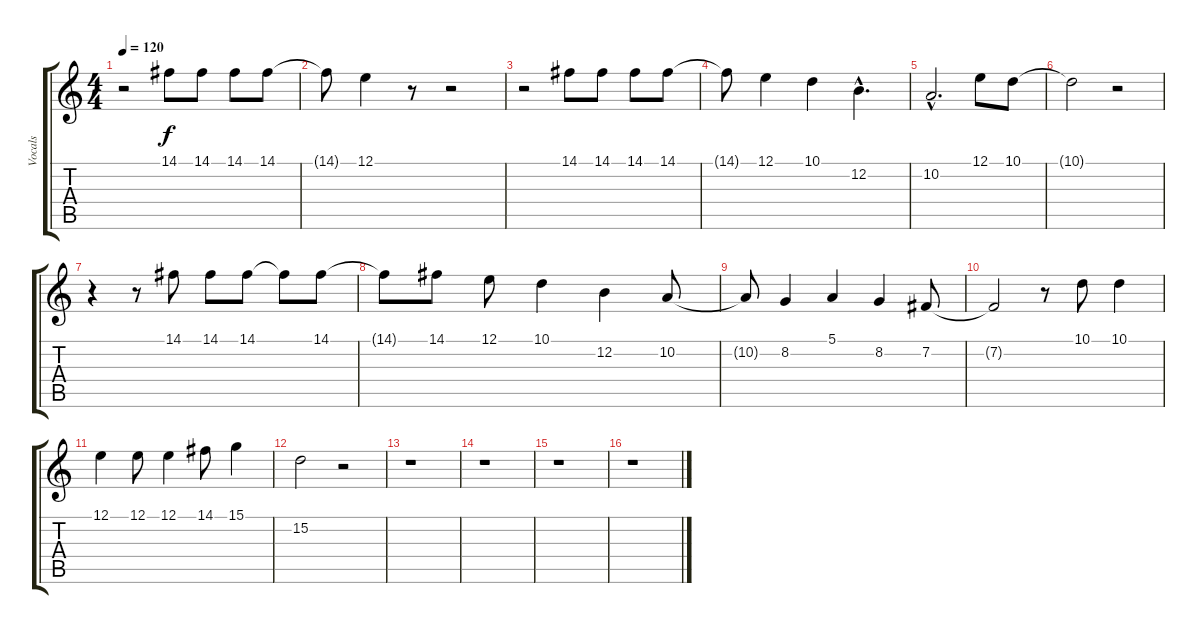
\track ("Vocals" "Vocals") {instrument tenorsax}
\staff {score tabs}
\tuning (E4 B3 G3 D3 A2 E2) {hide}
\ts (4 4)
\tempo 120
\clef g2
\ks c
r.2{dy f} 14.1.8 14.1.8 14.1.8 14.1.8 |
14.1{t}.8 12.1.4 r.8 r.2 |
r.2 14.1.8 14.1.8 14.1.8 14.1.8 |
14.1{t}.8 12.1.4 10.1.4 12.2{hac}.4{d} |
10.2{hac}.2{d} 12.1.8 10.1.8 |
10.1{t}.2 r.2 |
r.4 r.8 14.1.8 14.1.8 14.1.8 14.1{t}.8 14.1.8 |
14.1{t}.8 14.1.8 12.1.8 10.1.4 12.2.4 10.2.8 |
10.2{t}.8 8.2.4 5.1.4 8.2.4 7.2.8 |
7.2{t}.2 r.8 10.1.8 10.1.4 |
12.1.4 12.1.8 12.1.4 14.1.8 15.1.4 |
15.2.2 r.2 |
r.1 |
r.1 |
r.1 |
r.1
